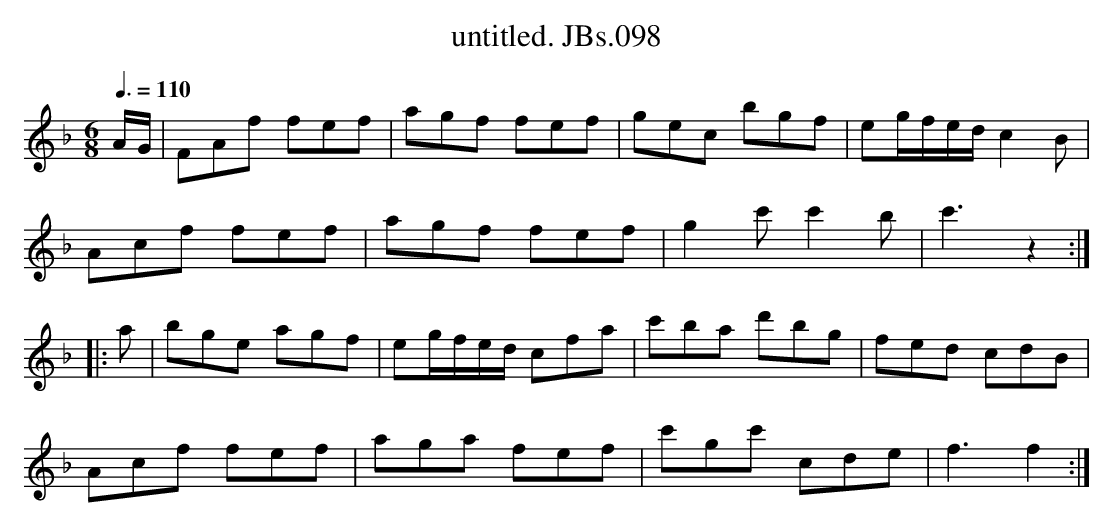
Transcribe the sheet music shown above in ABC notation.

X:1
T:untitled. JBs.098
L:1/8
M:6/8
Q:3/8=110
K:F
A/G/|FAf fef|agf fef|gec bgf|eg/f/e/d/c2B|!
Acf fef|agf fef|g2c'c'2b|c'3z2:|!
|:a|bge agf|eg/f/e/d/ cfa|c'ba d'bg|fed cdB|!
Acf fef|aga  fef|c'gc' cde|f3f2:|
